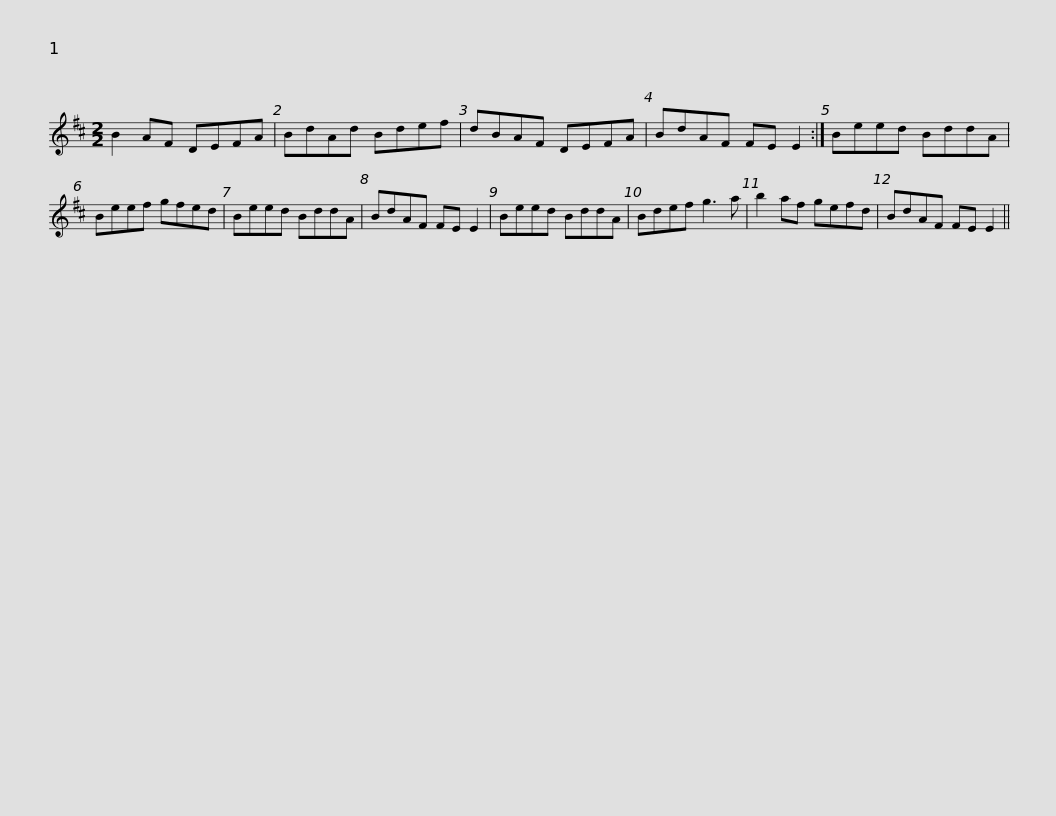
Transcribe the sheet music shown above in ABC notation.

X:1
L:1/8
M:2/2
I:linebreak $
K:D
V:1 treble
V:1
 B2 AF DEFA | BdAd Bdef | dBAF DEFA | BdAF FE E2 :| Beed BddA |$ %5
 Beef gfed | Beed BddA | BdAF FE E2 | Beed BddA | Bdef g3 a | %10
 b2 af gefd |$ BdAF FE E2 || %12
